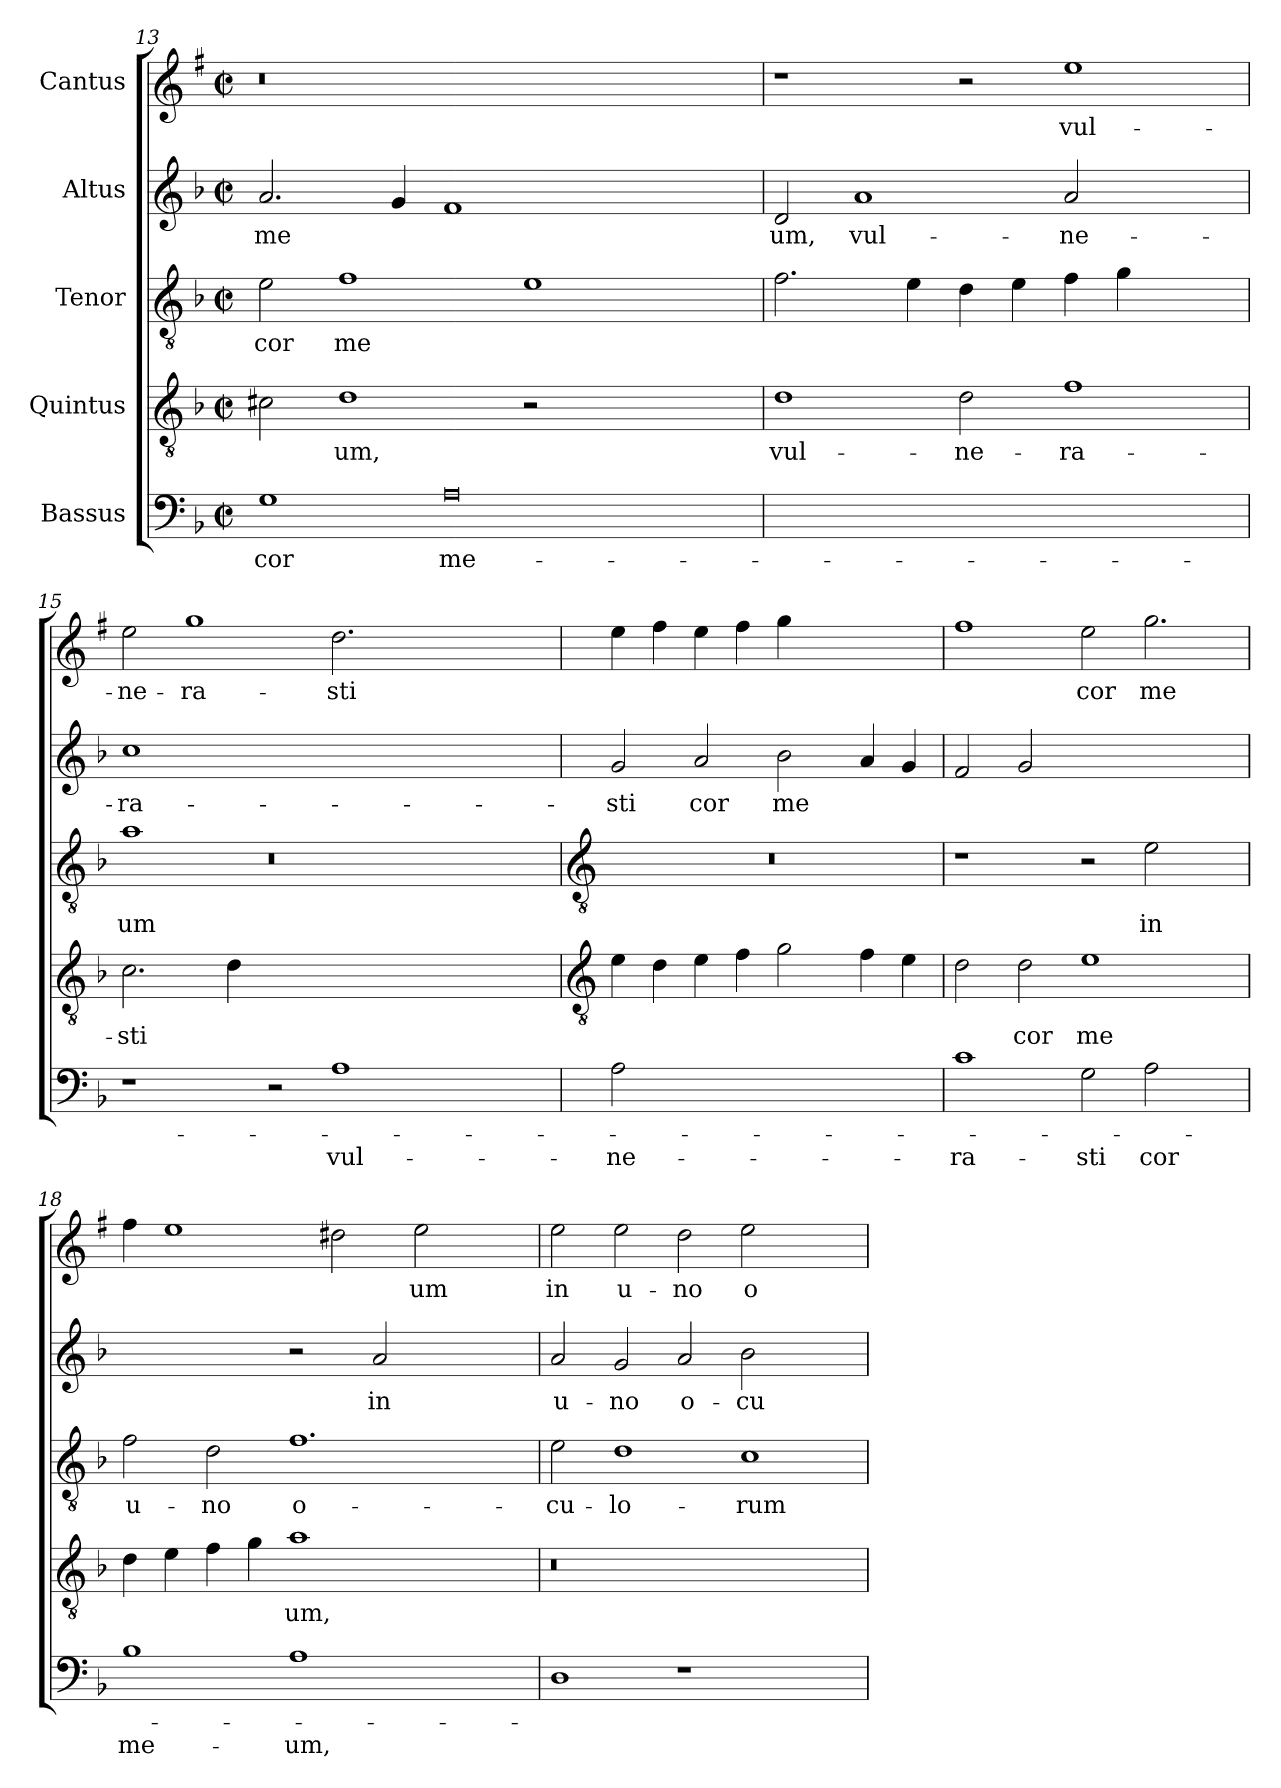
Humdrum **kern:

**kern	**text	**text	**kern	**text	**kern	**text	**kern	**text	**kern	**text
*part5	*part5	*part5	*part4	*part4	*part3	*part3	*part2	*part2	*part1	*part1
*staff5	*staff5	*staff5	*staff4	*staff4	*staff3	*staff3	*staff2	*staff2	*staff1	*staff1
*I"Bassus	*	*	*I"Quintus	*	*I"Tenor	*	*I"Altus	*	*I"Cantus	*
*clefF4	*	*	*clefGv2	*	*clefGv2	*	*clefG2	*	*clefG2	*
*	*	*	*	*	*	*	*	*	*ITrd1c2	*
*k[b-]	*	*	*k[b-]	*	*k[b-]	*	*k[b-]	*	*k[b-]	*
*F:	*	*	*F:	*	*F:	*	*F:	*	*F:	*
*M4/2	*	*	*M4/2	*	*M4/2	*	*M4/2	*	*M4/2	*
*met(c|)	*	*	*met(c|)	*	*met(c|)	*	*met(c|)	*	*met(c|)	*
=13A	=13A	=13A	=13A	=13A	=13A	=13A	=13A	=13A	=13A	=13A
!	!LO:LY:b	!	!	!	!	!LO:LY:b	!	!LO:LY:b	!	!
*	*	*	*	*	*	*	*	*	*^	*
1G	cor	.	2c#	.	2e	cor	2.a	me	0r	1ryy	.
!	!	!	!	!LO:LY:b	!	!LO:LY:b	!	!	!	!	!
.	.	.	1d	um,	1f	me	.	.	.	.	.
.	.	.	.	.	.	.	4g	.	.	.	.
!	!LO:LY:b	!	!	!	!	!	!	!	!	!	!
0A	me-	.	.	.	.	.	1f	.	.	2ryy	.
.	.	.	2r	.	1e	.	.	.	.	2ryy	.
.	.	.	1ryy	.	.	.	1ryy	.	1ryy	1ryy	.
.	.	.	.	.	2ryy	.	.	.	.	.	.
=14A	=14A	=14A	=14A	=14A	=14A	=14A	=14A	=14A	=14A	=14A	=14A
!	!LO:LY:b	!	!	!LO:LY:b	!	!	!	!LO:LY:b	!	!	!
[1Dyy	-um,	.	1d	vul-	2.f	.	2d	um,	1r	1ryy	.
!	!	!	!	!	!	!	!	!LO:LY:b	!	!	!
.	.	.	.	.	.	.	1a	vul-	.	.	.
.	.	.	.	.	4e	.	.	.	.	.	.
!	!	!	!	!LO:LY:b	!	!	!	!	!	!	!
2.Dyy_	.	.	2d	-ne-	4d	.	.	.	2r	1.ryy	.
.	.	.	.	.	4e	.	.	.	.	.	.
!	!	!	!	!LO:LY:b	!	!	!	!LO:LY:b	!	!	!LO:LY:b
.	.	.	1f	-ra-	4f	.	2a	-ne-	1dd	.	vul-
4Dyy]	.	.	.	.	4g	.	.	.	.	.	.
2ryy	.	.	.	.	2ryy	.	2ryy	.	.	.	.
=15A	=15A	=15A	=15A	=15A	=15A	=15A	=15A	=15A	=15A	=15A	=15A
!	!	!	!	!LO:LY:b	!	!LO:LY:b	!	!LO:LY:b	!	!	!LO:LY:b
1r	.	.	2.c	-sti	1a	um	1cc	-ra-	2dd	2.ryy	-ne-
!	!	!	!	!	!	!	!	!	!	!	!LO:LY:b
.	.	.	.	.	.	.	.	.	1ff	.	-ra-
.	.	.	4d	.	.	.	.	.	.	1ryy	.
2r	.	.	0ryy	.	0r	.	0ryy	.	.	.	.
!	!	!LO:LY:b	!	!	!	!	!	!	!	!	!LO:LY:b
1A	.	vul-	.	.	.	.	.	.	2.cc	.	-sti
.	.	.	.	.	.	.	.	.	.	1ryy	.
.	.	.	.	.	.	.	.	.	2.ryy	.	.
2ryy	.	.	.	.	.	.	.	.	.	.	.
.	.	.	.	.	.	.	.	.	.	4ryy	.
!!LO:LB:g=z	!!
=16A	=16A	=16A	=16A	=16A	=16A	=16A	=16A	=16A	=16A	=16A	=16A
*	*	*	*clefGv2	*	*clefGv2	*	*	*	*	*	*
!	!	!LO:LY:b	!	!	!	!	!	!LO:LY:b	!	!	!
2A	.	-ne-	4e	.	0r	.	2g	-sti	4dd	2.ryy	.
.	.	.	4d	.	.	.	.	.	4ee	.	.
!	!	!	!	!	!	!	!	!LO:LY:b	!	!	!
1.ryy	.	.	4e	.	.	.	2a	cor	4dd	.	.
.	.	.	4f	.	.	.	.	.	4ee	1ryy	.
!	!	!	!	!	!	!	!	!LO:LY:b	!	!	!
.	.	.	2g	.	.	.	2b-	me	4ff	.	.
.	.	.	.	.	.	.	.	.	2.ryy	.	.
.	.	.	4f	.	.	.	4a	.	.	.	.
.	.	.	4e	.	.	.	4g	.	.	4ryy	.
!!LO:LB:g=z
=17	=17	=17	=17	=17	=17	=17	=17	=17	=17	=17	=17
!	!	!LO:LY:b	!	!	!	!	!	!	!	!	!
*	*	*	*	*	*	*	*	*	*v	*v	*
1c	.	-ra-	2d	.	1r	.	2f	.	1ee	.
!	!	!	!	!LO:LY:b	!	!	!	!	!	!
.	.	.	2d	cor	.	.	2g	.	.	.
!	!	!LO:LY:b	!	!LO:LY:b	!	!	!	!LO:LY:b	!	!LO:LY:b
2G	.	-sti	1e	me	2r	.	[1ayy	um	2dd	cor
!	!	!LO:LY:b	!	!	!	!LO:LY:b	!	!	!	!LO:LY:b
2A	.	cor	.	.	2e	in	.	.	2.ff	me
4ryy	.	.	4ryy	.	4ryy	.	4ryy	.	.	.
=18A	=18A	=18A	=18A	=18A	=18A	=18A	=18A	=18A	=18A	=18A
!	!	!LO:LY:b	!	!	!	!LO:LY:b	!	!	!	!
1B-	.	me-	4d	.	2f	u-	2.ayy_	.	4ee	.
.	.	.	4e	.	.	.	.	.	1dd	.
!	!	!	!	!	!	!LO:LY:b	!	!	!	!
.	.	.	4f	.	2d	-no	.	.	.	.
.	.	.	4g	.	.	.	4ayy]	.	.	.
!	!	!LO:LY:b	!	!LO:LY:b	!	!LO:LY:b	!	!	!	!
1A	.	-um,	1a	um,	1.f	o-	2r	.	.	.
.	.	.	.	.	.	.	.	.	2cc#	.
!	!	!	!	!	!	!	!	!LO:LY:b	!	!
.	.	.	.	.	.	.	2a	in	.	.
!	!	!	!	!	!	!	!	!	!	!LO:LY:b
.	.	.	.	.	.	.	.	.	2dd	um
2ryy	.	.	2ryy	.	.	.	2ryy	.	.	.
.	.	.	.	.	.	.	.	.	4ryy	.
=19A	=19A	=19A	=19A	=19A	=19A	=19A	=19A	=19A	=19A	=19A
!	!	!	!	!	!	!LO:LY:b	!	!LO:LY:b	!	!LO:LY:b
1D	.	.	0r	.	2e	-cu-	2a	u-	2dd	in
!	!	!	!	!	!	!LO:LY:b	!	!LO:LY:b	!	!LO:LY:b
.	.	.	.	.	1d	-lo-	2g	-no	2dd	u-
!	!	!	!	!	!	!	!	!LO:LY:b	!	!LO:LY:b
1r	.	.	.	.	.	.	2a	o-	2cc	-no
!	!	!	!	!	!	!LO:LY:b	!	!LO:LY:b	!	!LO:LY:b
.	.	.	.	.	1c	-rum	2b-	-cu-	2dd	o-
2ryy	.	.	2ryy	.	.	.	2ryy	.	2ryy	.
=	=	=	=	=	=	=	=	=	=	=
*-	*-	*-	*-	*-	*-	*-	*-	*-	*-	*-
